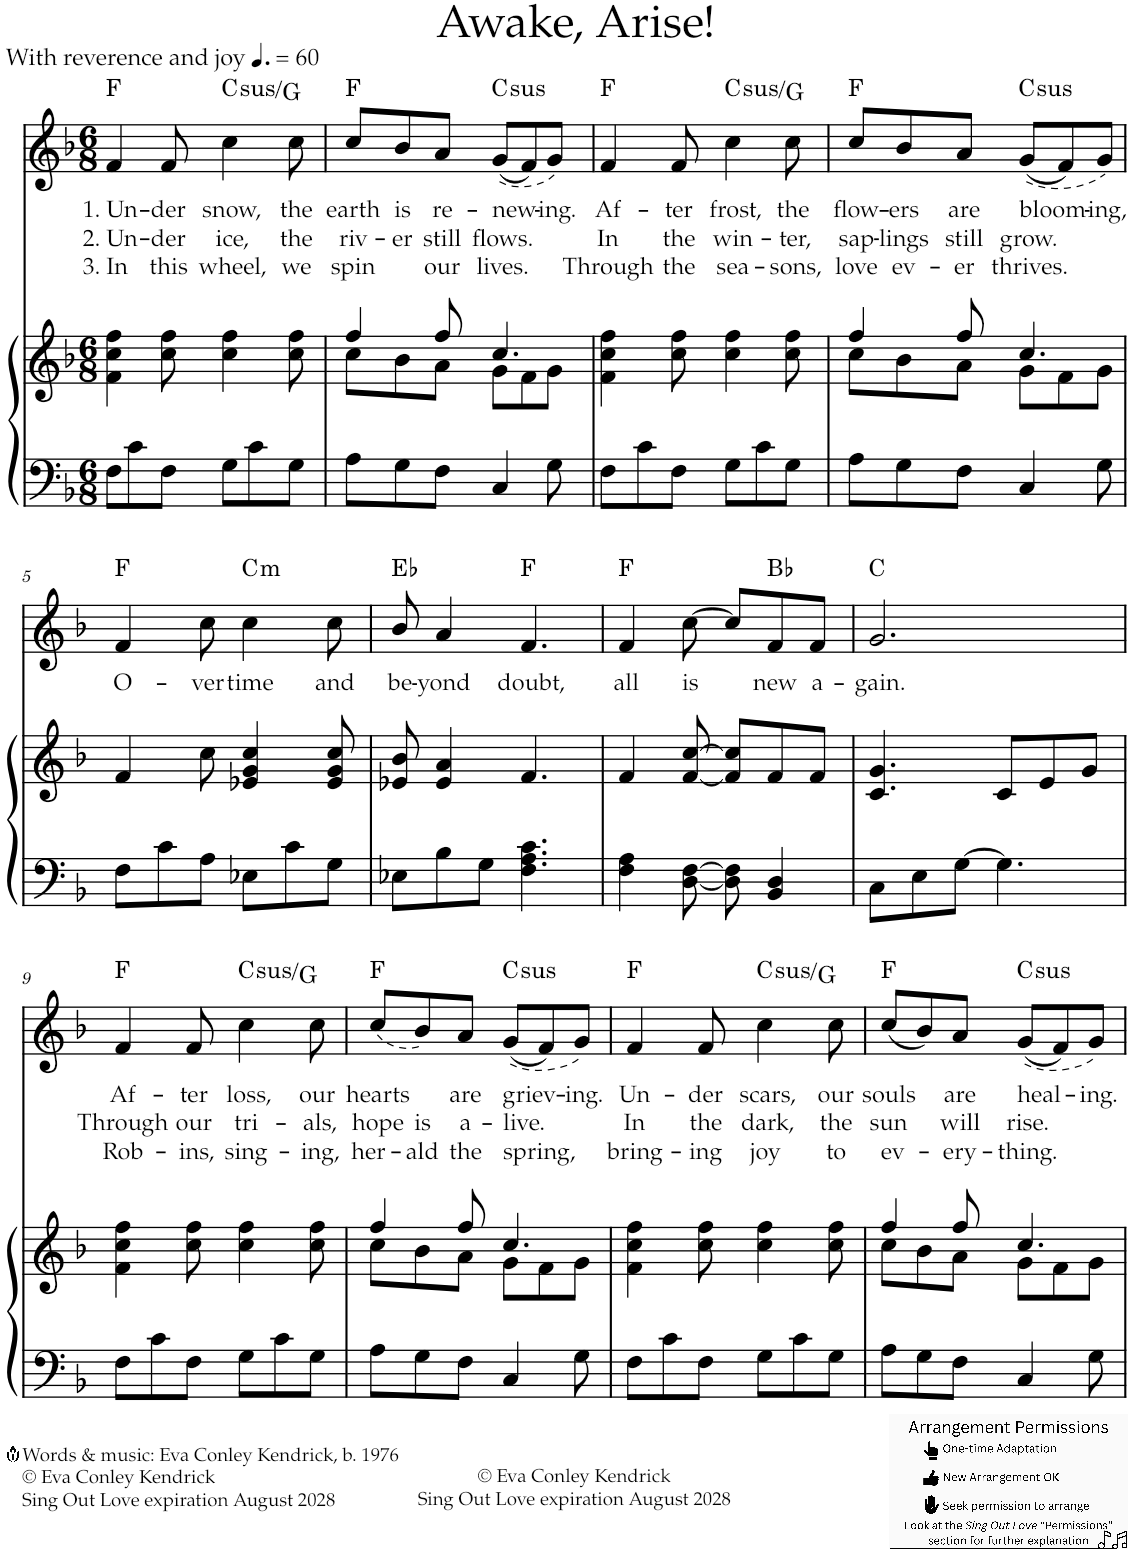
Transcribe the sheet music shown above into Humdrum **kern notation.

**kern	**kern	**kern	**text	**text	**text	**harte
*part2	*part2	*part1	*part1	*part1	*part1	*part1
*staff3	*staff2	*staff1	*staff1	*staff1	*staff1	*
*I"Piano	*	*I"Violin	*	*	*	*
*I'Pno	*	*I'Vln	*	*	*	*
*clefF4	*clefG2	*clefG2	*	*	*	*
*k[b-]	*k[b-]	*k[b-]	*	*	*	*
*M6/8	*M6/8	*M6/8	*	*	*	*
*MM90	*MM90	*MM90	*	*	*	*
=1	=1	=1	=1	=1	=1	=1
!	!	!LO:TX:a:t=With reverence and joy	!	!	!	!
!	!	!	!LO:LY:b	!LO:LY:b	!LO:LY:b	!
8F\L	4f\ 4cc\ 4ff\	4f/	1. Un-	2. Un-	3. In	F:maj
8c\	.	.	.	.	.	.
!	!	!	!LO:LY:b	!LO:LY:b	!LO:LY:b	!
8F\J	8cc\ 8ff\	8f/	der	der	this	.
!	!	!	!LO:LY:b	!LO:LY:b	!LO:LY:b	!LO:H:kt=sus
8G\L	4cc\ 4ff\	4cc\	snow,	ice,	wheel,	C:sus4/5
8c\	.	.	.	.	.	.
!	!	!	!LO:LY:b	!LO:LY:b	!LO:LY:b	!
8G\J	8cc\ 8ff\	8cc\	the	the	we	.
=2	=2	=2	=2	=2	=2	=2
*	*^	*	*	*	*	*
!	!	!	!	!LO:LY:b	!LO:LY:b	!LO:LY:b	!
8A\L	4ff/	8cc\L	8cc/L	earth	riv-	spin	F:maj
!	!	!	!	!LO:LY:b	!LO:LY:b	!	!
8G\	.	8b-\	8b-/	is	-er	.	.
!	!	!	!	!LO:LY:b	!LO:LY:b	!LO:LY:b	!
8F\J	8ff/	8a\J	8a/J	re-	still	our	.
!	!	!	!	!LO:LY:b	!LO:LY:b	!LO:LY:b	!LO:H:kt=sus
4C/	4.cc/	8g\L	(<(8g/L	-new-	ﬂows.	lives.	C:sus4
.	.	8f\	8f/)	.	.	.	.
!	!	!	!	!LO:LY:b	!	!	!
8G\	.	8g\J	8g/J)	-ing.	.	.	.
=3	=3	=3	=3	=3	=3	=3	=3
!	!	!	!	!LO:LY:b	!LO:LY:b	!LO:LY:b	!
*	*v	*v	*	*	*	*	*
8F\L	4f\ 4cc\ 4ff\	4f/	Af-	In	Through	F:maj
8c\	.	.	.	.	.	.
!	!	!	!LO:LY:b	!LO:LY:b	!LO:LY:b	!
8F\J	8cc\ 8ff\	8f/	-ter	the	the	.
!	!	!	!LO:LY:b	!LO:LY:b	!LO:LY:b	!LO:H:kt=sus
8G\L	4cc\ 4ff\	4cc\	frost,	win-	sea-	C:sus4/5
8c\	.	.	.	.	.	.
!	!	!	!LO:LY:b	!LO:LY:b	!LO:LY:b	!
8G\J	8cc\ 8ff\	8cc\	the	-ter,	-sons,	.
=4	=4	=4	=4	=4	=4	=4
*	*^	*	*	*	*	*
!	!	!	!	!LO:LY:b	!LO:LY:b	!LO:LY:b	!
8A\L	4ff/	8cc\L	8cc/L	ﬂow-	sap-	love	F:maj
!	!	!	!	!LO:LY:b	!LO:LY:b	!LO:LY:b	!
8G\	.	8b-\	8b-/	-ers	-lings	ev-	.
!	!	!	!	!LO:LY:b	!LO:LY:b	!LO:LY:b	!
8F\J	8ff/	8a\J	8a/J	are	still	-er	.
!	!	!	!	!LO:LY:b	!LO:LY:b	!LO:LY:b	!LO:H:kt=sus
4C/	4.cc/	8g\L	(<(8g/L	bloom-	grow.	thrives.	C:sus4
.	.	8f\	8f/)	.	.	.	.
!	!	!	!	!LO:LY:b	!	!	!
8G\	.	8g\J	8g/J)	-ing,	.	.	.
!!LO:LB:g=z
=5	=5	=5	=5	=5	=5	=5	=5
!	!	!	!	!LO:LY:b	!	!	!
*	*v	*v	*	*	*	*	*
8F\L	4f/	4f/	O-	.	.	F:maj
8c\	.	.	.	.	.	.
!	!	!	!LO:LY:b	!	!	!
8A\J	8cc\	8cc\	-ver	.	.	.
!	!	!	!LO:LY:b	!	!	!LO:H:kt=m
8E-X\L	4e-X/ 4g/ 4cc/	4cc\	time	.	.	C:min
8c\	.	.	.	.	.	.
!	!	!	!LO:LY:b	!	!	!
8G\J	8e-/ 8g/ 8cc/	8cc\	and	.	.	.
=6	=6	=6	=6	=6	=6	=6
!	!	!	!LO:LY:b	!	!	!
8E-X\L	8e-X/ 8b-/	8b-/	be-	.	.	Eb:maj
!	!	!	!LO:LY:b	!	!	!
8B-\	4e-/ 4a/	4a/	-yond	.	.	.
8G\J	.	.	.	.	.	.
!	!	!	!LO:LY:b	!	!	!
4.F\ 4.A\ 4.c\	4.f/	4.f/	doubt,	.	.	F:maj
=7	=7	=7	=7	=7	=7	=7
!	!	!	!LO:LY:b	!	!	!
4F\ 4A\	4f/	4f/	all	.	.	F:maj
!	!	!	!LO:LY:b	!	!	!
[<8D\ [>8F\	[<8f/ [>8cc/	[>8cc\	is	.	.	.
8D\] 8F\]	8f/] 8cc/]L	8cc/L]	.	.	.	.
!	!	!	!LO:LY:b	!	!	!
4BB-/ 4D/	8f/	8f/	new	.	.	Bb:maj
!	!	!	!LO:LY:b	!	!	!
.	8f/J	8f/J	a-	.	.	.
=8	=8	=8	=8	=8	=8	=8
!	!	!	!LO:LY:b	!	!	!
8C\L	4.c/ 4.g/	2.g/	-gain.	.	.	C:maj
8E\	.	.	.	.	.	.
[>8G\J	.	.	.	.	.	.
4.G\]	8c/L	.	.	.	.	.
.	8e/	.	.	.	.	.
.	8g/J	.	.	.	.	.
!!LO:LB:g=z
=9	=9	=9	=9	=9	=9	=9
!	!	!	!LO:LY:b	!LO:LY:b	!LO:LY:b	!
8F\L	4f\ 4cc\ 4ff\	4f/	Af-	Through	Rob-	F:maj
8c\	.	.	.	.	.	.
!	!	!	!LO:LY:b	!LO:LY:b	!LO:LY:b	!
8F\J	8cc\ 8ff\	8f/	-ter	our	-ins,	.
!	!	!	!LO:LY:b	!LO:LY:b	!LO:LY:b	!LO:H:kt=sus
8G\L	4cc\ 4ff\	4cc\	loss,	tri-	sing-	C:sus4/5
8c\	.	.	.	.	.	.
!	!	!	!LO:LY:b	!LO:LY:b	!LO:LY:b	!
8G\J	8cc\ 8ff\	8cc\	our	-als,	-ing,	.
=10	=10	=10	=10	=10	=10	=10
*	*^	*	*	*	*	*
!	!	!	!	!LO:LY:b	!LO:LY:b	!LO:LY:b	!
8A\L	4ff/	8cc\L	(<8cc/L	hearts	hope	her-	F:maj
!	!	!	!	!	!LO:LY:b	!LO:LY:b	!
8G\	.	8b-\	8b-/)	.	is	-ald	.
!	!	!	!	!LO:LY:b	!LO:LY:b	!LO:LY:b	!
8F\J	8ff/	8a\J	8a/J	are	a-	the	.
!	!	!	!	!LO:LY:b	!LO:LY:b	!LO:LY:b	!LO:H:kt=sus
4C/	4.cc/	8g\L	(<(8g/L	griev-	-live.	spring,	C:sus4
.	.	8f\	8f/)	.	.	.	.
!	!	!	!	!LO:LY:b	!	!	!
8G\	.	8g\J	8g/J)	-ing.	.	.	.
=11	=11	=11	=11	=11	=11	=11	=11
!	!	!	!	!LO:LY:b	!LO:LY:b	!LO:LY:b	!
*	*v	*v	*	*	*	*	*
8F\L	4f\ 4cc\ 4ff\	4f/	Un-	In	bring-	F:maj
8c\	.	.	.	.	.	.
!	!	!	!LO:LY:b	!LO:LY:b	!LO:LY:b	!
8F\J	8cc\ 8ff\	8f/	-der	the	-ing	.
!	!	!	!LO:LY:b	!LO:LY:b	!LO:LY:b	!LO:H:kt=sus
8G\L	4cc\ 4ff\	4cc\	scars,	dark,	joy	C:sus4/5
8c\	.	.	.	.	.	.
!	!	!	!LO:LY:b	!LO:LY:b	!LO:LY:b	!
8G\J	8cc\ 8ff\	8cc\	our	the	to	.
=12	=12	=12	=12	=12	=12	=12
*	*^	*	*	*	*	*
!	!	!	!	!LO:LY:b	!LO:LY:b	!LO:LY:b	!
8A\L	4ff/	8cc\L	(<8cc/L	souls	sun	ev-	F:maj
8G\	.	8b-\	8b-/)	.	.	.	.
!	!	!	!	!LO:LY:b	!LO:LY:b	!LO:LY:b	!
8F\J	8ff/	8a\J	8a/J	are	will	-ery-	.
!	!	!	!	!LO:LY:b	!LO:LY:b	!LO:LY:b	!LO:H:kt=sus
4C/	4.cc/	8g\L	(<(8g/L	heal-	rise.	-thing.	C:sus4
.	.	8f\	8f/)	.	.	.	.
!	!	!	!	!LO:LY:b	!	!	!
8G\	.	8g\J	8g/J)	-ing.	.	.	.
*	*v	*v	*	*	*	*	*
=	=	=	=	=	=	=
*-	*-	*-	*-	*-	*-	*-
